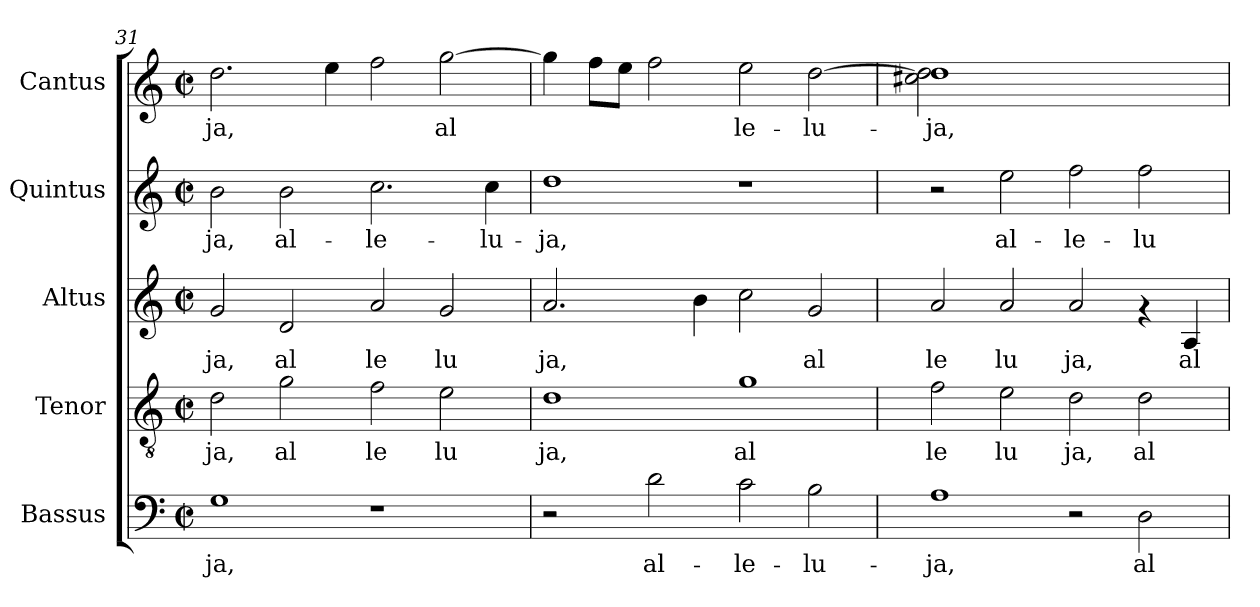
**kern	**text	**kern	**text	**kern	**text	**kern	**text	**kern	**text
*part5	*part5	*part4	*part4	*part3	*part3	*part2	*part2	*part1	*part1
*staff5	*staff5	*staff4	*staff4	*staff3	*staff3	*staff2	*staff2	*staff1	*staff1
*I"Bassus	*	*I"Tenor	*	*I"Altus	*	*I"Quintus	*	*I"Cantus	*
*clefF4	*	*clefGv2	*	*clefG2	*	*clefG2	*	*clefG2	*
*k[]	*	*k[]	*	*k[]	*	*k[]	*	*k[]	*
*C:	*	*C:	*	*C:	*	*C:	*	*C:	*
*M2/2	*	*M2/2	*	*M2/2	*	*M2/2	*	*M2/2	*
*met(c|)	*	*met(c|)	*	*met(c|)	*	*met(c|)	*	*met(c|)	*
=31	=31	=31	=31	=31	=31	=31	=31	=31	=31
!	!LO:LY:b:cj	!	!LO:LY:b:cj	!	!LO:LY:b:cj	!	!LO:LY:b:cj	!	!LO:LY:b:cj
1G	-ja,	2d\	ja,	2g/	ja,	2b\	-ja,	2.dd\	-ja,
!	!	!	!LO:LY:b:cj	!	!LO:LY:b:cj	!	!LO:LY:b:cj	!	!
.	.	2g\	al	2d/	al	2b\	al-	.	.
!	!	!	!	!	!	!	!	!	!LO:LY:b:cj
.	.	.	.	.	.	.	.	4ee\	.
!	!	!	!LO:LY:b:cj	!	!LO:LY:b:cj	!	!LO:LY:b:cj	!	!LO:LY:b:cj
1r	.	2f\	le	2a/	le	2.cc\	-le-	2ff\	.
!	!	!	!LO:LY:b:cj	!	!LO:LY:b:cj	!	!	!	!LO:LY:b:cj
.	.	2e\	lu	2g/	lu	.	.	[>2gg\	al-
!	!	!	!	!	!	!	!LO:LY:b:cj	!	!
.	.	.	.	.	.	4cc\	-lu-	.	.
=32	=32	=32	=32	=32	=32	=32	=32	=32	=32
!	!	!	!LO:LY:b:cj	!	!LO:LY:b:cj	!	!LO:LY:b:cj	!	!LO:LY:b:cj
2r	.	1d	ja,	2.a/	ja,	1dd	-ja,	4gg\]	--
!	!	!	!	!	!	!	!	!	!LO:LY:b:cj
.	.	.	.	.	.	.	.	8ff\L	--
!	!	!	!	!	!	!	!	!	!LO:LY:b:cj
.	.	.	.	.	.	.	.	8ee\J	--
!	!LO:LY:b:cj	!	!	!	!	!	!	!	!LO:LY:b:cj
2d\	al-	.	.	.	.	.	.	2ff\	--
!	!	!	!	!	!LO:LY:b:cj	!	!	!	!
.	.	.	.	4b\	.	.	.	.	.
!	!LO:LY:b:cj	!	!LO:LY:b:cj	!	!LO:LY:b:cj	!	!	!	!LO:LY:b:cj
2c\	-le-	1g	al	2cc\	.	1r	.	2ee\	-le-
!	!LO:LY:b:cj	!	!	!	!LO:LY:b:cj	!	!	!	!LO:LY:b:cj
2B\	-lu-	.	.	2g/	al	.	.	[>2dd\	-lu-
=33	=33	=33	=33	=33	=33	=33	=33	=33	=33
!	!LO:LY:b:cj	!	!LO:LY:b:cj	!	!LO:LY:b:cj	!	!	!	!LO:LY:b:cj
*	*	*	*	*	*	*	*	*^	*
1A	-ja,	2f\	le	2a/	le	2r	.	1dd	2dd\] 2cc#\	-ja,
!	!	!	!LO:LY:b:cj	!	!LO:LY:b:cj	!	!LO:LY:b:cj	!	!	!
.	.	2e\	lu	2a/	lu	2ee\	al-	.	1ryy	.
!	!	!	!LO:LY:b:cj	!	!LO:LY:b:cj	!	!LO:LY:b:cj	!	!	!
2r	.	2d\	ja,	2a/	ja,	2ff\	-le-	1ryy	.	.
!	!LO:LY:b:cj	!	!LO:LY:b:cj	!	!	!	!LO:LY:b:cj	!	!	!
2D\	al-	2d\	al	4rf	.	2ff\	-lu-	.	2ryy	.
!	!	!	!	!	!LO:LY:b:cj	!	!	!	!	!
.	.	.	.	4A/	al	.	.	.	.	.
*	*	*	*	*	*	*	*	*v	*v	*
=	=	=	=	=	=	=	=	=	=
*-	*-	*-	*-	*-	*-	*-	*-	*-	*-
